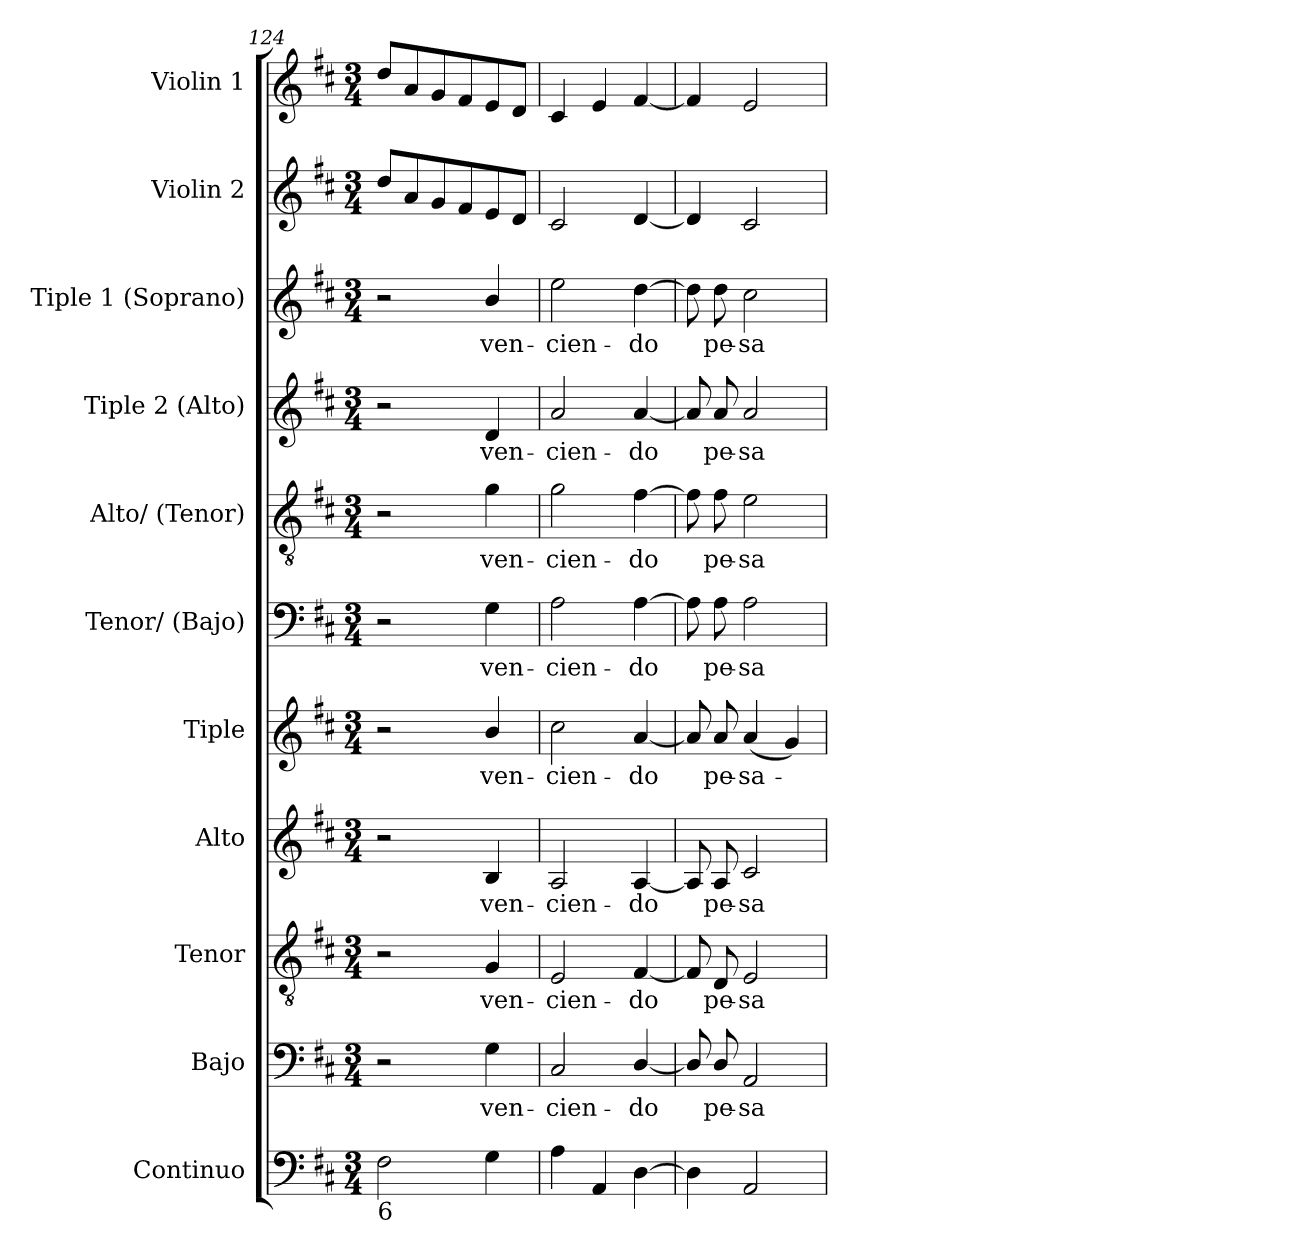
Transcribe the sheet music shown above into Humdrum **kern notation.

**kern	**kern	**text	**kern	**text	**kern	**text	**kern	**text	**kern	**text	**kern	**text	**kern	**text	**kern	**text	**kern	**kern
*part11	*part10	*part10	*part9	*part9	*part8	*part8	*part7	*part7	*part6	*part6	*part5	*part5	*part4	*part4	*part3	*part3	*part2	*part1
*staff11	*staff10	*staff10	*staff9	*staff9	*staff8	*staff8	*staff7	*staff7	*staff6	*staff6	*staff5	*staff5	*staff4	*staff4	*staff3	*staff3	*staff2	*staff1
*I"Continuo	*I"Bajo	*	*I"Tenor	*	*I"Alto	*	*I"Tiple	*	*I"Tenor/ (Bajo)	*	*I"Alto/ (Tenor)	*	*I"Tiple  2 (Alto)	*	*I"Tiple 1 (Soprano)	*	*I"Violin 2	*I"Violin 1
*	*I'B.	*	*I'T.	*	*I'A.	*	*	*	*I'B.	*	*I'T.	*	*I'A.	*	*I'S.	*	*I'Vln. 2	*I'Vln. 1
*clefF4	*clefF4	*	*clefGv2	*	*clefG2	*	*clefG2	*	*clefF4	*	*clefGv2	*	*clefG2	*	*clefG2	*	*clefG2	*clefG2
*	*	*	*ITrd7c12	*	*	*	*	*	*	*	*ITrd7c12	*	*	*	*	*	*	*
*k[f#c#]	*k[f#c#]	*	*k[f#c#]	*	*k[f#c#]	*	*k[f#c#]	*	*k[f#c#]	*	*k[f#c#]	*	*k[f#c#]	*	*k[f#c#]	*	*k[f#c#]	*k[f#c#]
*D:	*D:	*	*D:	*	*D:	*	*D:	*	*D:	*	*D:	*	*D:	*	*D:	*	*D:	*D:
*M3/4	*M3/4	*	*M3/4	*	*M3/4	*	*M3/4	*	*M3/4	*	*M3/4	*	*M3/4	*	*M3/4	*	*M3/4	*M3/4
=124	=124	=124	=124	=124	=124	=124	=124	=124	=124	=124	=124	=124	=124	=124	=124	=124	=124	=124
!LO:TX:b:t=6	!	!	!	!	!	!	!	!	!	!	!	!	!	!	!	!	!	!
2F#i\	2r	.	2r	.	2r	.	2r	.	2r	.	2r	.	2r	.	2r	.	8ddi/L	8ddi/L
.	.	.	.	.	.	.	.	.	.	.	.	.	.	.	.	.	8ai/	8ai/
.	.	.	.	.	.	.	.	.	.	.	.	.	.	.	.	.	8gi/	8gi/
.	.	.	.	.	.	.	.	.	.	.	.	.	.	.	.	.	8f#i/	8f#i/
!	!	!LO:LY:b:color=#000000	!	!	!	!	!	!	!	!	!	!	!	!	!	!	!	!
!	!	!	!	!LO:LY:b:color=#000000	!	!	!	!	!	!	!	!	!	!	!	!	!	!
!	!	!	!	!	!	!LO:LY:b:color=#000000	!	!	!	!	!	!	!	!	!	!	!	!
!	!	!	!	!	!	!	!	!LO:LY:b:color=#000000	!	!	!	!	!	!	!	!	!	!
!	!	!	!	!	!	!	!	!	!	!LO:LY:b:color=#000000	!	!	!	!	!	!	!	!
!	!	!	!	!	!	!	!	!	!	!	!	!LO:LY:b:color=#000000	!	!	!	!	!	!
!	!	!	!	!	!	!	!	!	!	!	!	!	!	!LO:LY:b:color=#000000	!	!	!	!
!	!	!	!	!	!	!	!	!	!	!	!	!	!	!	!	!LO:LY:b:color=#000000	!	!
4Gi\	4Gi\	ven-	4GGi/	ven-	4Bi/	ven-	4bi/	ven-	4Gi\	ven-	4Gi\	ven-	4di/	ven-	4bi/	ven-	8ei/	8ei/
.	.	.	.	.	.	.	.	.	.	.	.	.	.	.	.	.	8di/J	8di/J
=125	=125	=125	=125	=125	=125	=125	=125	=125	=125	=125	=125	=125	=125	=125	=125	=125	=125	=125
!	!	!LO:LY:b:color=#000000	!	!	!	!	!	!	!	!	!	!	!	!	!	!	!	!
!	!	!	!	!LO:LY:b:color=#000000	!	!	!	!	!	!	!	!	!	!	!	!	!	!
!	!	!	!	!	!	!LO:LY:b:color=#000000	!	!	!	!	!	!	!	!	!	!	!	!
!	!	!	!	!	!	!	!	!LO:LY:b:color=#000000	!	!	!	!	!	!	!	!	!	!
!	!	!	!	!	!	!	!	!	!	!LO:LY:b:color=#000000	!	!	!	!	!	!	!	!
!	!	!	!	!	!	!	!	!	!	!	!	!LO:LY:b:color=#000000	!	!	!	!	!	!
!	!	!	!	!	!	!	!	!	!	!	!	!	!	!LO:LY:b:color=#000000	!	!	!	!
!	!	!	!	!	!	!	!	!	!	!	!	!	!	!	!	!LO:LY:b:color=#000000	!	!
4Ai\	2C#i/	-cien-	2EEi/	-cien-	2Ai/	-cien-	2cc#i\	-cien-	2Ai\	-cien-	2Gi\	-cien-	2ai/	-cien-	2eei\	-cien-	2c#i/	4c#i/
4AAi/	.	.	.	.	.	.	.	.	.	.	.	.	.	.	.	.	.	4ei/
!	!	!LO:LY:b:color=#000000	!	!	!	!	!	!	!	!	!	!	!	!	!	!	!	!
!	!	!	!	!LO:LY:b:color=#000000	!	!	!	!	!	!	!	!	!	!	!	!	!	!
!	!	!	!	!	!	!LO:LY:b:color=#000000	!	!	!	!	!	!	!	!	!	!	!	!
!	!	!	!	!	!	!	!	!LO:LY:b:color=#000000	!	!	!	!	!	!	!	!	!	!
!	!	!	!	!	!	!	!	!	!	!LO:LY:b:color=#000000	!	!	!	!	!	!	!	!
!	!	!	!	!	!	!	!	!	!	!	!	!LO:LY:b:color=#000000	!	!	!	!	!	!
!	!	!	!	!	!	!	!	!	!	!	!	!	!	!LO:LY:b:color=#000000	!	!	!	!
!	!	!	!	!	!	!	!	!	!	!	!	!	!	!	!	!LO:LY:b:color=#000000	!	!
[4Di\	[4Di/	-do	[4FF#i/	-do	[4Ai/	-do	[4ai/	-do	[4Ai\	-do	[4F#i\	-do	[4ai/	-do	[4ddi\	-do	[4di/	[4f#i/
=126	=126	=126	=126	=126	=126	=126	=126	=126	=126	=126	=126	=126	=126	=126	=126	=126	=126	=126
4Di\]	8Di/]	.	8FF#i/]	.	8Ai/]	.	8ai/]	.	8Ai\]	.	8F#i\]	.	8ai/]	.	8ddi\]	.	4di/]	4f#i/]
!	!	!LO:LY:b:color=#000000	!	!	!	!	!	!	!	!	!	!	!	!	!	!	!	!
!	!	!	!	!LO:LY:b:color=#000000	!	!	!	!	!	!	!	!	!	!	!	!	!	!
!	!	!	!	!	!	!LO:LY:b:color=#000000	!	!	!	!	!	!	!	!	!	!	!	!
!	!	!	!	!	!	!	!	!LO:LY:b:color=#000000	!	!	!	!	!	!	!	!	!	!
!	!	!	!	!	!	!	!	!	!	!LO:LY:b:color=#000000	!	!	!	!	!	!	!	!
!	!	!	!	!	!	!	!	!	!	!	!	!LO:LY:b:color=#000000	!	!	!	!	!	!
!	!	!	!	!	!	!	!	!	!	!	!	!	!	!LO:LY:b:color=#000000	!	!	!	!
!	!	!	!	!	!	!	!	!	!	!	!	!	!	!	!	!LO:LY:b:color=#000000	!	!
.	8Di/	pe-	8DDi/	pe-	8Ai/	pe-	8ai/	pe-	8Ai\	pe-	8F#i\	pe-	8ai/	pe-	8ddi\	pe-	.	.
!	!	!LO:LY:b:color=#000000	!	!	!	!	!	!	!	!	!	!	!	!	!	!	!	!
!	!	!	!	!LO:LY:b:color=#000000	!	!	!	!	!	!	!	!	!	!	!	!	!	!
!	!	!	!	!	!	!LO:LY:b:color=#000000	!	!	!	!	!	!	!	!	!	!	!	!
!	!	!	!	!	!	!	!	!LO:LY:b:color=#000000	!	!	!	!	!	!	!	!	!	!
!	!	!	!	!	!	!	!	!	!	!LO:LY:b:color=#000000	!	!	!	!	!	!	!	!
!	!	!	!	!	!	!	!	!	!	!	!	!LO:LY:b:color=#000000	!	!	!	!	!	!
!	!	!	!	!	!	!	!	!	!	!	!	!	!	!LO:LY:b:color=#000000	!	!	!	!
!	!	!	!	!	!	!	!	!	!	!	!	!	!	!	!	!LO:LY:b:color=#000000	!	!
2AAi/	2AAi/	-sa-	2EEi/	-sa-	2c#i/	-sa-	(4ai/	-sa-	2Ai\	-sa-	2Ei\	-sa-	2ai/	-sa-	2cc#i\	-sa-	2c#i/	2ei/
.	.	.	.	.	.	.	4gi/)	.	.	.	.	.	.	.	.	.	.	.
=	=	=	=	=	=	=	=	=	=	=	=	=	=	=	=	=	=	=
*-	*-	*-	*-	*-	*-	*-	*-	*-	*-	*-	*-	*-	*-	*-	*-	*-	*-	*-
